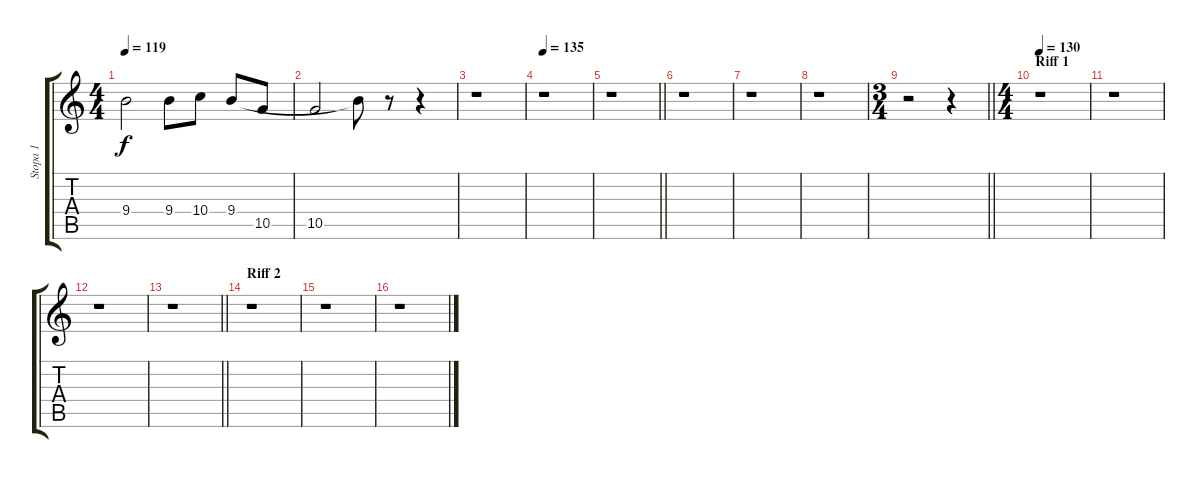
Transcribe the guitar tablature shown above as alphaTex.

\track ("Stopa 1" "Stopa 1") {instrument acousticguitarsteel}
\staff {score tabs}
\tuning (E4 B3 G3 D3 A2 E2) {hide}
\ts (4 4)
\tempo 119
\clef g2
\ks c
9.4.2{dy f} 9.4.8 10.4.8 9.4.8 10.5.8 |
10.5.2 9.4{t}.8 r.8 r.4 |
r.1 |
\tempo 135
r.1 |
\barLineRight lightlight
r.1 |
\section ("" "")
r.1 |
r.1 |
r.1 |
\ts (3 4)
\barLineRight lightlight
r.2 r.4 |
\ts (4 4)
\section ("" "Riff 1")
\tempo 130
r.1 |
r.1 |
r.1 |
\barLineRight lightlight
r.1 |
\section ("" "Riff 2")
r.1 |
r.1 |
r.1
